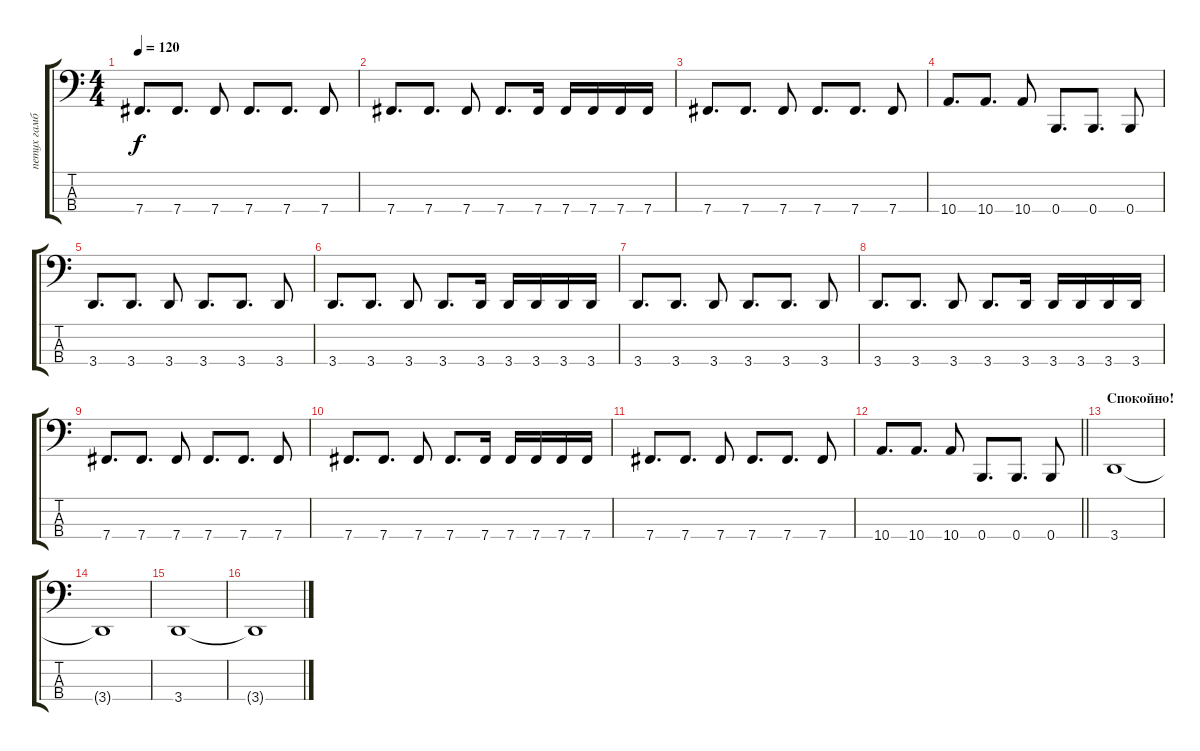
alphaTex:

\track ("петух гамбургский-жбан" "петух гамб") {instrument slapbass1}
\staff {score tabs}
\tuning (D2 A1 E1 B0) {hide}
\ts (4 4)
\tempo 120
\clef f4
\ks c
7.4.8{d dy f} 7.4.8{d} 7.4.8 7.4.8{d} 7.4.8{d} 7.4.8 |
7.4.8{d} 7.4.8{d} 7.4.8 7.4.8{d} 7.4.16 7.4.16 7.4.16 7.4.16 7.4.16 |
7.4.8{d} 7.4.8{d} 7.4.8 7.4.8{d} 7.4.8{d} 7.4.8 |
10.4.8{d} 10.4.8{d} 10.4.8 0.4.8{d} 0.4.8{d} 0.4.8 |
3.4.8{d} 3.4.8{d} 3.4.8 3.4.8{d} 3.4.8{d} 3.4.8 |
3.4.8{d} 3.4.8{d} 3.4.8 3.4.8{d} 3.4.16 3.4.16 3.4.16 3.4.16 3.4.16 |
3.4.8{d} 3.4.8{d} 3.4.8 3.4.8{d} 3.4.8{d} 3.4.8 |
3.4.8{d} 3.4.8{d} 3.4.8 3.4.8{d} 3.4.16 3.4.16 3.4.16 3.4.16 3.4.16 |
7.4.8{d} 7.4.8{d} 7.4.8 7.4.8{d} 7.4.8{d} 7.4.8 |
7.4.8{d} 7.4.8{d} 7.4.8 7.4.8{d} 7.4.16 7.4.16 7.4.16 7.4.16 7.4.16 |
7.4.8{d} 7.4.8{d} 7.4.8 7.4.8{d} 7.4.8{d} 7.4.8 |
\barLineRight lightlight
10.4.8{d} 10.4.8{d} 10.4.8 0.4.8{d} 0.4.8{d} 0.4.8 |
\section ("" "Спокойно!")
3.4.1 |
3.4{t}.1 |
3.4.1 |
3.4{t}.1
